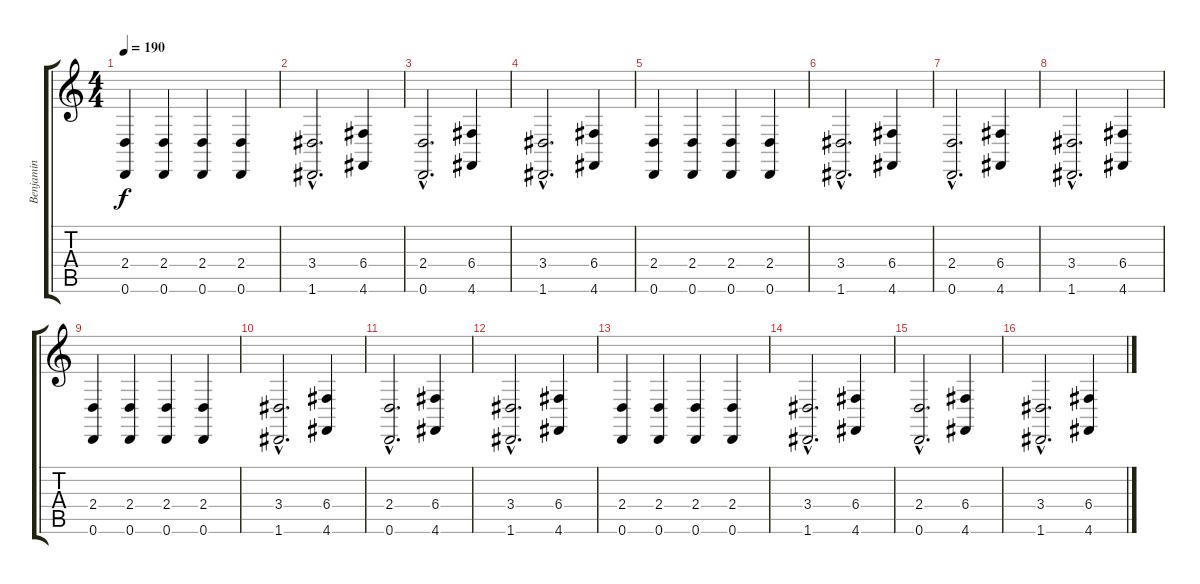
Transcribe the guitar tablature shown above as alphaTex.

\track ("Benjamin" "Benjamin") {instrument churchorgan}
\staff {score tabs}
\tuning (D4 A3 F3 C3 G2 D2) {hide}
\ts (4 4)
\tempo 190
\clef g2
\ks c
(2.4 0.6).4{dy f} (2.4 0.6).4 (2.4 0.6).4 (2.4 0.6).4 |
(3.4{hac} 1.6{hac}).2{d} (6.4 4.6).4 |
(2.4{hac} 0.6{hac}).2{d} (6.4 4.6).4 |
(3.4{hac} 1.6{hac}).2{d} (6.4 4.6).4 |
(2.4 0.6).4 (2.4 0.6).4 (2.4 0.6).4 (2.4 0.6).4 |
(3.4{hac} 1.6{hac}).2{d} (6.4 4.6).4 |
(2.4{hac} 0.6{hac}).2{d} (6.4 4.6).4 |
(3.4{hac} 1.6{hac}).2{d} (6.4 4.6).4 |
(2.4 0.6).4 (2.4 0.6).4 (2.4 0.6).4 (2.4 0.6).4 |
(3.4{hac} 1.6{hac}).2{d} (6.4 4.6).4 |
(2.4{hac} 0.6{hac}).2{d} (6.4 4.6).4 |
(3.4{hac} 1.6{hac}).2{d} (6.4 4.6).4 |
(2.4 0.6).4 (2.4 0.6).4 (2.4 0.6).4 (2.4 0.6).4 |
(3.4{hac} 1.6{hac}).2{d} (6.4 4.6).4 |
(2.4{hac} 0.6{hac}).2{d} (6.4 4.6).4 |
(3.4{hac} 1.6{hac}).2{d} (6.4 4.6).4
